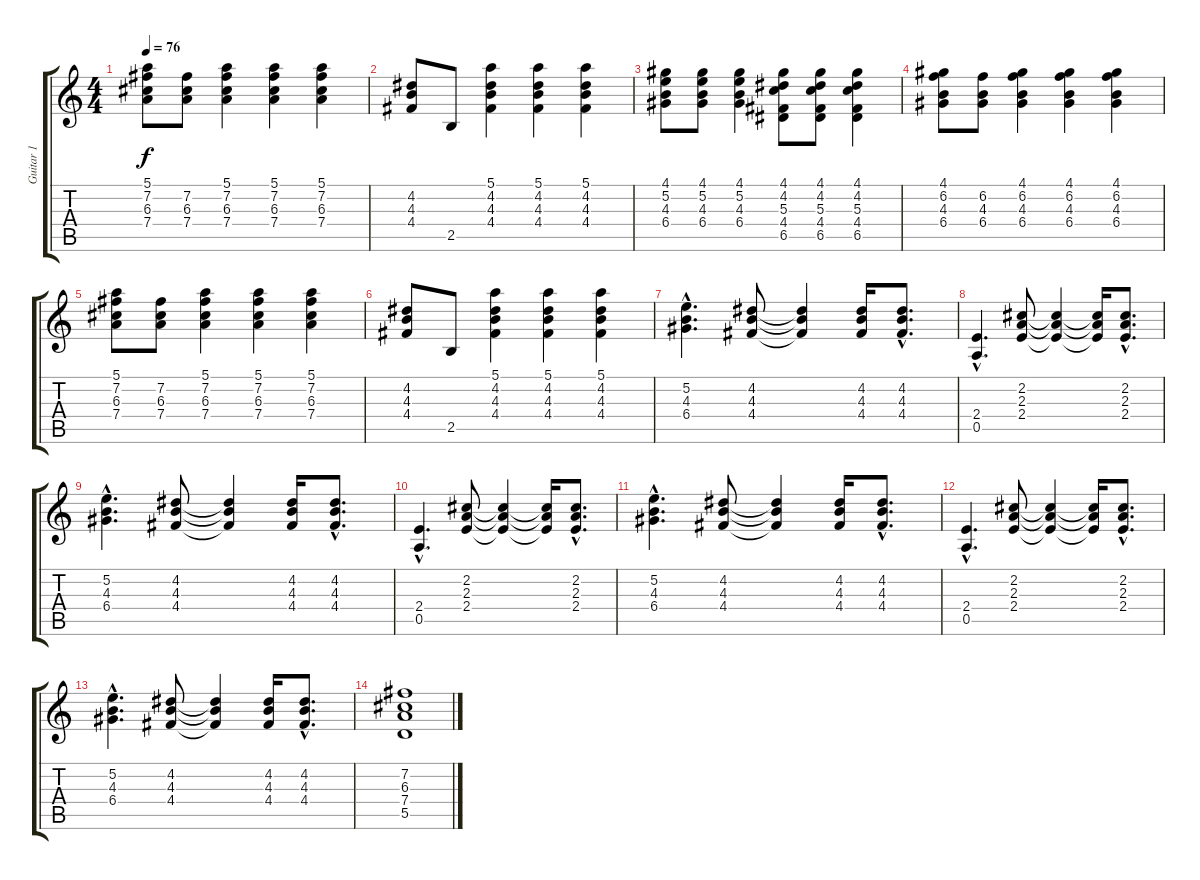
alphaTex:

\track ("Guitar 1" "Guitar 1") {instrument overdrivenguitar}
\staff {score tabs}
\tuning (E4 B3 G3 D3 A2 E2) {hide}
\ts (4 4)
\tempo 76
\clef g2
\ks c
(5.1 7.2 6.3 7.4).8{dy f} (7.2 6.3 7.4).8 (5.1 7.2 6.3 7.4).4 (5.1 7.2 6.3 7.4).4 (5.1 7.2 6.3 7.4).4 |
(4.2 4.3 4.4).8 2.5.8 (5.1 4.2 4.3 4.4).4 (5.1 4.2 4.3 4.4).4 (5.1 4.2 4.3 4.4).4 |
(4.1 5.2 4.3 6.4).8 (4.1 5.2 4.3 6.4).8 (4.1 5.2 4.3 6.4).4 (4.1 4.2 5.3 4.4 6.5).8 (4.1 4.2 5.3 4.4 6.5).8 (4.1 4.2 5.3 4.4 6.5).4 |
(4.1 6.2 4.3 6.4).8 (6.2 4.3 6.4).8 (4.1 6.2 4.3 6.4).4 (4.1 6.2 4.3 6.4).4 (4.1 6.2 4.3 6.4).4 |
(5.1 7.2 6.3 7.4).8 (7.2 6.3 7.4).8 (5.1 7.2 6.3 7.4).4 (5.1 7.2 6.3 7.4).4 (5.1 7.2 6.3 7.4).4 |
(4.2 4.3 4.4).8 2.5.8 (5.1 4.2 4.3 4.4).4 (5.1 4.2 4.3 4.4).4 (5.1 4.2 4.3 4.4).4 |
(5.2{hac} 4.3{hac} 6.4{hac}).4{d} (4.2 4.3 4.4).8 (4.2{t} 4.3{t} 4.4{t}).4 (4.2 4.3 4.4).16 (4.2{hac} 4.3{hac} 4.4{hac}).8{d} |
(2.4{hac} 0.5{hac}).4{d} (2.2 2.3 2.4).8 (2.2{t} 2.3{t} 2.4{t}).4 (2.2{t} 2.3{t} 2.4{t}).16 (2.2{hac} 2.3{hac} 2.4{hac}).8{d} |
(5.2{hac} 4.3{hac} 6.4{hac}).4{d} (4.2 4.3 4.4).8 (4.2{t} 4.3{t} 4.4{t}).4 (4.2 4.3 4.4).16 (4.2{hac} 4.3{hac} 4.4{hac}).8{d} |
(2.4{hac} 0.5{hac}).4{d} (2.2 2.3 2.4).8 (2.2{t} 2.3{t} 2.4{t}).4 (2.2{t} 2.3{t} 2.4{t}).16 (2.2{hac} 2.3{hac} 2.4{hac}).8{d} |
(5.2{hac} 4.3{hac} 6.4{hac}).4{d} (4.2 4.3 4.4).8 (4.2{t} 4.3{t} 4.4{t}).4 (4.2 4.3 4.4).16 (4.2{hac} 4.3{hac} 4.4{hac}).8{d} |
(2.4{hac} 0.5{hac}).4{d} (2.2 2.3 2.4).8 (2.2{t} 2.3{t} 2.4{t}).4 (2.2{t} 2.3{t} 2.4{t}).16 (2.2{hac} 2.3{hac} 2.4{hac}).8{d} |
(5.2{hac} 4.3{hac} 6.4{hac}).4{d} (4.2 4.3 4.4).8 (4.2{t} 4.3{t} 4.4{t}).4 (4.2 4.3 4.4).16 (4.2{hac} 4.3{hac} 4.4{hac}).8{d} |
(7.2 6.3 7.4 5.5).1
